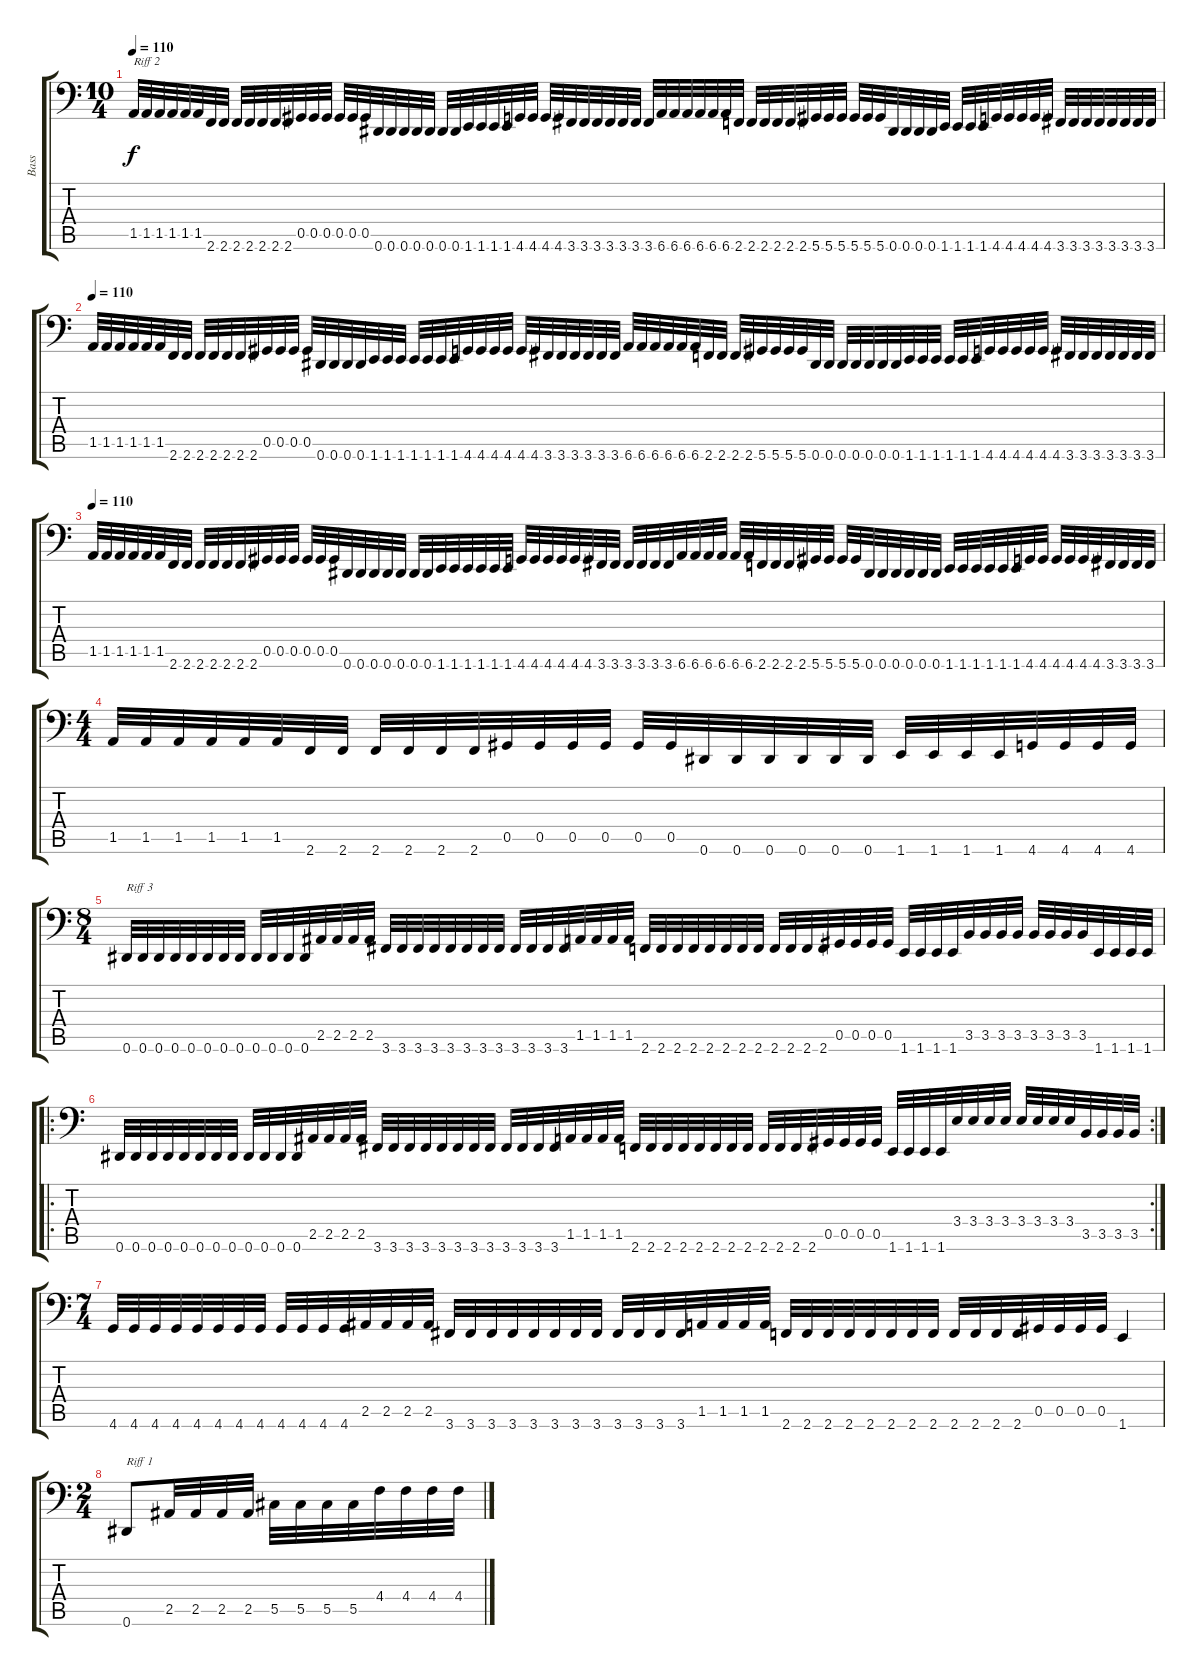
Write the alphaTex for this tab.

\track ("Bass" "Bass") {instrument electricbasspick}
\staff {score tabs}
\tuning (E3 B2 Gb2 Db2 Ab1 Eb1) {hide}
\ts (10 4)
\tempo 110
\clef f4
\ks c
1.5.32{txt "Riff 2" dy f} 1.5.32 1.5.32 1.5.32 1.5.32 1.5.32 2.6.32 2.6.32 2.6.32 2.6.32 2.6.32 2.6.32 2.6.32 0.5.32 0.5.32 0.5.32 0.5.32 0.5.32 0.5.32 0.6.32 0.6.32 0.6.32 0.6.32 0.6.32 0.6.32 0.6.32 1.6.32 1.6.32 1.6.32 1.6.32 4.6.32 4.6.32 4.6.32 4.6.32 3.6.32 3.6.32 3.6.32 3.6.32 3.6.32 3.6.32 3.6.32 6.6.32 6.6.32 6.6.32 6.6.32 6.6.32 6.6.32 2.6.32 2.6.32 2.6.32 2.6.32 2.6.32 2.6.32 5.6.32 5.6.32 5.6.32 5.6.32 5.6.32 5.6.32 0.6.32 0.6.32 0.6.32 0.6.32 1.6.32 1.6.32 1.6.32 1.6.32 4.6.32 4.6.32 4.6.32 4.6.32 4.6.32 3.6.32 3.6.32 3.6.32 3.6.32 3.6.32 3.6.32 3.6.32 3.6.32 |
\tempo 110
1.5.32 1.5.32 1.5.32 1.5.32 1.5.32 1.5.32 2.6.32 2.6.32 2.6.32 2.6.32 2.6.32 2.6.32 2.6.32 0.5.32 0.5.32 0.5.32 0.5.32 0.6.32 0.6.32 0.6.32 0.6.32 1.6.32 1.6.32 1.6.32 1.6.32 1.6.32 1.6.32 1.6.32 4.6.32 4.6.32 4.6.32 4.6.32 4.6.32 4.6.32 3.6.32 3.6.32 3.6.32 3.6.32 3.6.32 3.6.32 6.6.32 6.6.32 6.6.32 6.6.32 6.6.32 6.6.32 2.6.32 2.6.32 2.6.32 2.6.32 5.6.32 5.6.32 5.6.32 5.6.32 0.6.32 0.6.32 0.6.32 0.6.32 0.6.32 0.6.32 0.6.32 1.6.32 1.6.32 1.6.32 1.6.32 1.6.32 1.6.32 4.6.32 4.6.32 4.6.32 4.6.32 4.6.32 4.6.32 3.6.32 3.6.32 3.6.32 3.6.32 3.6.32 3.6.32 3.6.32 |
\tempo 110
1.5.32 1.5.32 1.5.32 1.5.32 1.5.32 1.5.32 2.6.32 2.6.32 2.6.32 2.6.32 2.6.32 2.6.32 2.6.32 0.5.32 0.5.32 0.5.32 0.5.32 0.5.32 0.5.32 0.6.32 0.6.32 0.6.32 0.6.32 0.6.32 0.6.32 0.6.32 1.6.32 1.6.32 1.6.32 1.6.32 1.6.32 1.6.32 4.6.32 4.6.32 4.6.32 4.6.32 4.6.32 4.6.32 3.6.32 3.6.32 3.6.32 3.6.32 3.6.32 3.6.32 6.6.32 6.6.32 6.6.32 6.6.32 6.6.32 6.6.32 2.6.32 2.6.32 2.6.32 2.6.32 5.6.32 5.6.32 5.6.32 5.6.32 0.6.32 0.6.32 0.6.32 0.6.32 0.6.32 0.6.32 1.6.32 1.6.32 1.6.32 1.6.32 1.6.32 1.6.32 4.6.32 4.6.32 4.6.32 4.6.32 4.6.32 4.6.32 3.6.32 3.6.32 3.6.32 3.6.32 |
\ts (4 4)
1.5.32 1.5.32 1.5.32 1.5.32 1.5.32 1.5.32 2.6.32 2.6.32 2.6.32 2.6.32 2.6.32 2.6.32 0.5.32 0.5.32 0.5.32 0.5.32 0.5.32 0.5.32 0.6.32 0.6.32 0.6.32 0.6.32 0.6.32 0.6.32 1.6.32 1.6.32 1.6.32 1.6.32 4.6.32 4.6.32 4.6.32 4.6.32 |
\ts (8 4)
0.6.32{txt "Riff 3"} 0.6.32 0.6.32 0.6.32 0.6.32 0.6.32 0.6.32 0.6.32 0.6.32 0.6.32 0.6.32 0.6.32 2.5.32 2.5.32 2.5.32 2.5.32 3.6.32 3.6.32 3.6.32 3.6.32 3.6.32 3.6.32 3.6.32 3.6.32 3.6.32 3.6.32 3.6.32 3.6.32 1.5.32 1.5.32 1.5.32 1.5.32 2.6.32 2.6.32 2.6.32 2.6.32 2.6.32 2.6.32 2.6.32 2.6.32 2.6.32 2.6.32 2.6.32 2.6.32 0.5.32 0.5.32 0.5.32 0.5.32 1.6.32 1.6.32 1.6.32 1.6.32 3.5.32 3.5.32 3.5.32 3.5.32 3.5.32 3.5.32 3.5.32 3.5.32 1.6.32 1.6.32 1.6.32 1.6.32 |
\ro
\rc 2
0.6.32 0.6.32 0.6.32 0.6.32 0.6.32 0.6.32 0.6.32 0.6.32 0.6.32 0.6.32 0.6.32 0.6.32 2.5.32 2.5.32 2.5.32 2.5.32 3.6.32 3.6.32 3.6.32 3.6.32 3.6.32 3.6.32 3.6.32 3.6.32 3.6.32 3.6.32 3.6.32 3.6.32 1.5.32 1.5.32 1.5.32 1.5.32 2.6.32 2.6.32 2.6.32 2.6.32 2.6.32 2.6.32 2.6.32 2.6.32 2.6.32 2.6.32 2.6.32 2.6.32 0.5.32 0.5.32 0.5.32 0.5.32 1.6.32 1.6.32 1.6.32 1.6.32 3.4.32 3.4.32 3.4.32 3.4.32 3.4.32 3.4.32 3.4.32 3.4.32 3.5.32 3.5.32 3.5.32 3.5.32 |
\ts (7 4)
4.6.32 4.6.32 4.6.32 4.6.32 4.6.32 4.6.32 4.6.32 4.6.32 4.6.32 4.6.32 4.6.32 4.6.32 2.5.32 2.5.32 2.5.32 2.5.32 3.6.32 3.6.32 3.6.32 3.6.32 3.6.32 3.6.32 3.6.32 3.6.32 3.6.32 3.6.32 3.6.32 3.6.32 1.5.32 1.5.32 1.5.32 1.5.32 2.6.32 2.6.32 2.6.32 2.6.32 2.6.32 2.6.32 2.6.32 2.6.32 2.6.32 2.6.32 2.6.32 2.6.32 0.5.32 0.5.32 0.5.32 0.5.32 1.6.4 |
\ts (2 4)
0.6.8{txt "Riff 1"} 2.5.32 2.5.32 2.5.32 2.5.32 5.5.32 5.5.32 5.5.32 5.5.32 4.4.32 4.4.32 4.4.32 4.4.32
